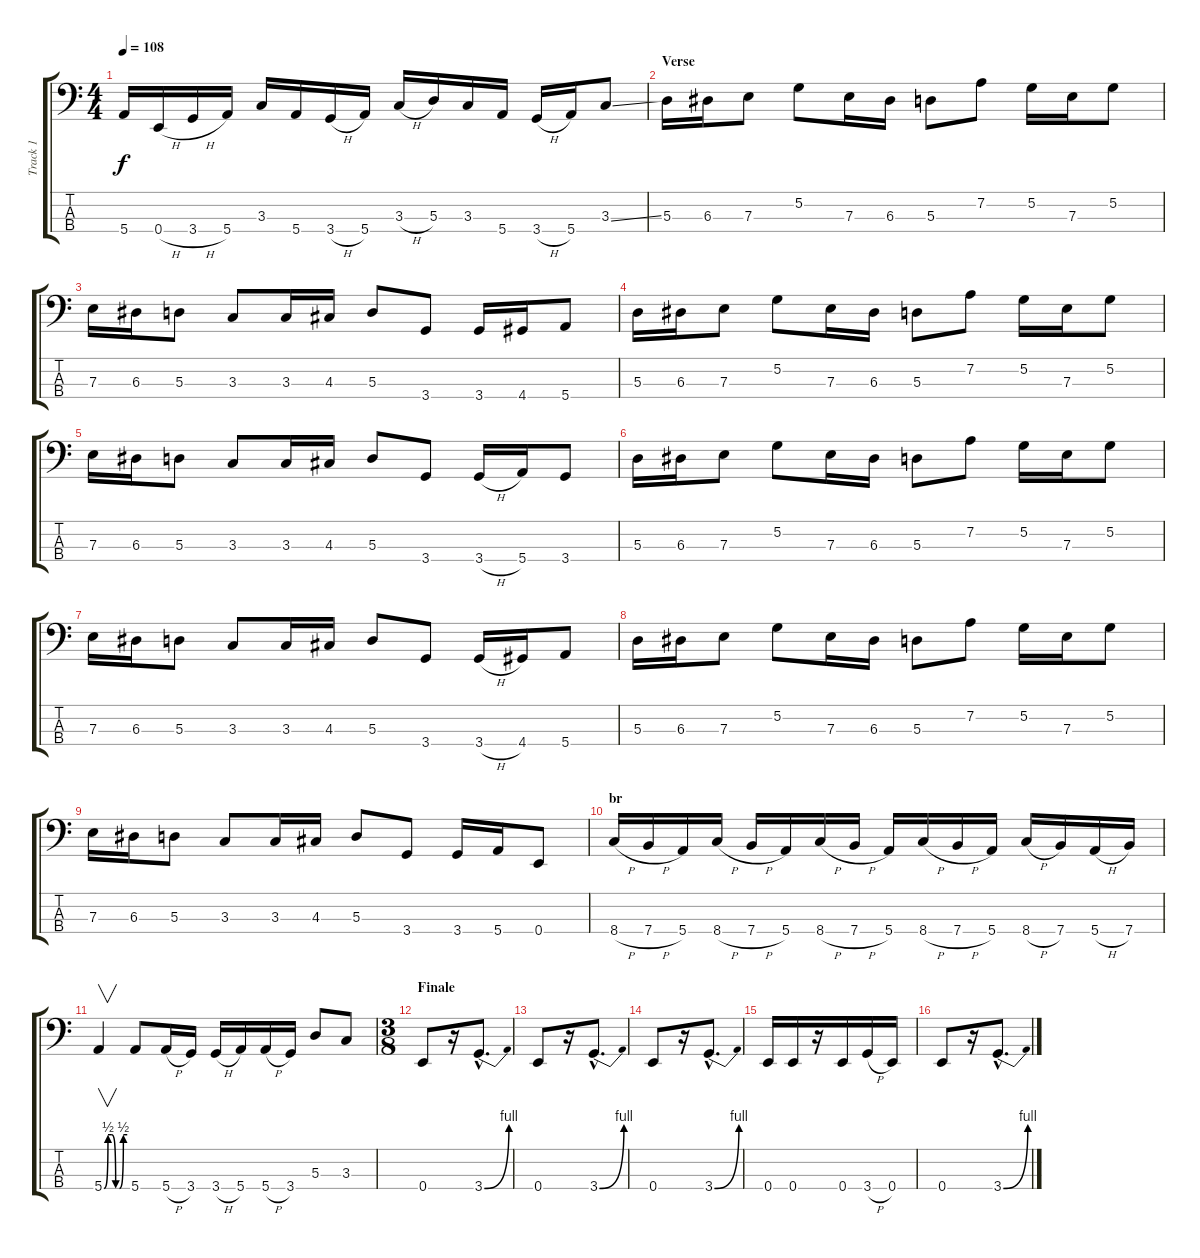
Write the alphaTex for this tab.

\track ("Track 1" "Track 1") {instrument electricbassfinger}
\staff {score tabs}
\tuning (G2 D2 A1 E1) {hide}
\ts (4 4)
\tempo 108
\clef f4
\ks c
5.4.16{dy f} 0.4{h}.16 3.4{h}.16 5.4.16 3.3.16 5.4.16 3.4{h}.16 5.4.16 3.3{h}.16 5.3.16 3.3.16 5.4.16 3.4{h}.16 5.4.16 3.3{ss}.8 |
\section ("" "Verse")
5.3.16 6.3.16 7.3.8 5.2.8 7.3.16 6.3.16 5.3.8 7.2.8 5.2.16 7.3.16 5.2.8 |
7.3.16 6.3.16 5.3.8 3.3.8 3.3.16 4.3.16 5.3.8 3.4.8 3.4.16 4.4.16 5.4.8 |
5.3.16 6.3.16 7.3.8 5.2.8 7.3.16 6.3.16 5.3.8 7.2.8 5.2.16 7.3.16 5.2.8 |
7.3.16 6.3.16 5.3.8 3.3.8 3.3.16 4.3.16 5.3.8 3.4.8 3.4{h}.16 5.4.16 3.4.8 |
5.3.16 6.3.16 7.3.8 5.2.8 7.3.16 6.3.16 5.3.8 7.2.8 5.2.16 7.3.16 5.2.8 |
7.3.16 6.3.16 5.3.8 3.3.8 3.3.16 4.3.16 5.3.8 3.4.8 3.4{h}.16 4.4.16 5.4.8 |
5.3.16 6.3.16 7.3.8 5.2.8 7.3.16 6.3.16 5.3.8 7.2.8 5.2.16 7.3.16 5.2.8 |
7.3.16 6.3.16 5.3.8 3.3.8 3.3.16 4.3.16 5.3.8 3.4.8 3.4.16 5.4.16 0.4.8 |
\section ("" "br")
8.4{h}.16 7.4{h}.16 5.4.16 8.4{h}.16 7.4{h}.16 5.4.16 8.4{h}.16 7.4{h}.16 5.4.16 8.4{h}.16 7.4{h}.16 5.4.16 8.4{h}.16 7.4.16 5.4{h}.16 7.4.16 |
5.4{be (custom 0 0 10 2 20 2 30 0 40 0 50 2 60 2)}.4{v} 5.4.8 5.4{h}.16 3.4.16 3.4{h}.16 5.4.16 5.4{h}.16 3.4.16 5.3.8 3.3.8 |
\ts (3 8)
\section ("" "Finale")
0.4.8 r.16 3.4{be (bend 0 0 60 4) hac}.8{d} |
0.4.8 r.16 3.4{be (bend 0 0 60 4) hac}.8{d} |
0.4.8 r.16 3.4{be (bend 0 0 60 4) hac}.8{d} |
0.4.16 0.4.16 r.16 0.4.16 3.4{h}.16 0.4.16 |
0.4.8 r.16 3.4{be (bend 0 0 60 4) hac}.8{d}
